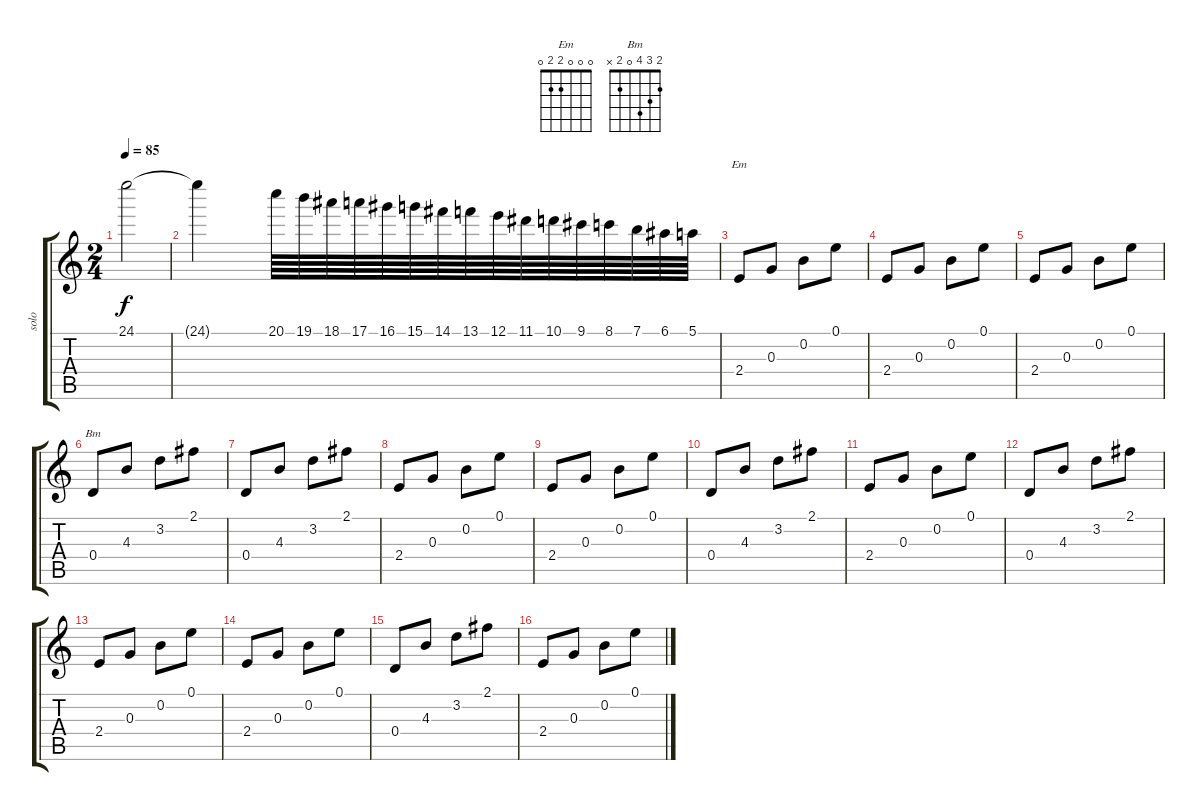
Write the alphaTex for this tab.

\track ("solo" "solo") {instrument distortionguitar}
\staff {score tabs}
\tuning (E4 B3 G3 D3 A2 E2) {hide}
\chord ("Em" 0 0 0 2 2 0)
\chord ("Bm" 2 3 4 0 2 x)
\ts (2 4)
\tempo 85
\clef g2
\ks c
24.1.2{dy f} |
24.1{t}.4 20.1.64 19.1.64 18.1.64 17.1.64 16.1.64 15.1.64 14.1.64 13.1.64 12.1.64 11.1.64 10.1.64 9.1.64 8.1.64 7.1.64 6.1.64 5.1.64 |
2.4.8{ch "Em" instrument acousticguitarsteel} 0.3.8 0.2.8 0.1.8 |
2.4.8 0.3.8 0.2.8 0.1.8 |
2.4.8 0.3.8 0.2.8 0.1.8 |
0.4.8{ch "Bm"} 4.3.8 3.2.8 2.1.8 |
0.4.8 4.3.8 3.2.8 2.1.8 |
2.4.8 0.3.8 0.2.8 0.1.8 |
2.4.8 0.3.8 0.2.8 0.1.8 |
0.4.8 4.3.8 3.2.8 2.1.8 |
2.4.8 0.3.8 0.2.8 0.1.8 |
0.4.8 4.3.8 3.2.8 2.1.8 |
2.4.8 0.3.8 0.2.8 0.1.8 |
2.4.8 0.3.8 0.2.8 0.1.8 |
0.4.8 4.3.8 3.2.8 2.1.8 |
2.4.8 0.3.8 0.2.8 0.1.8
